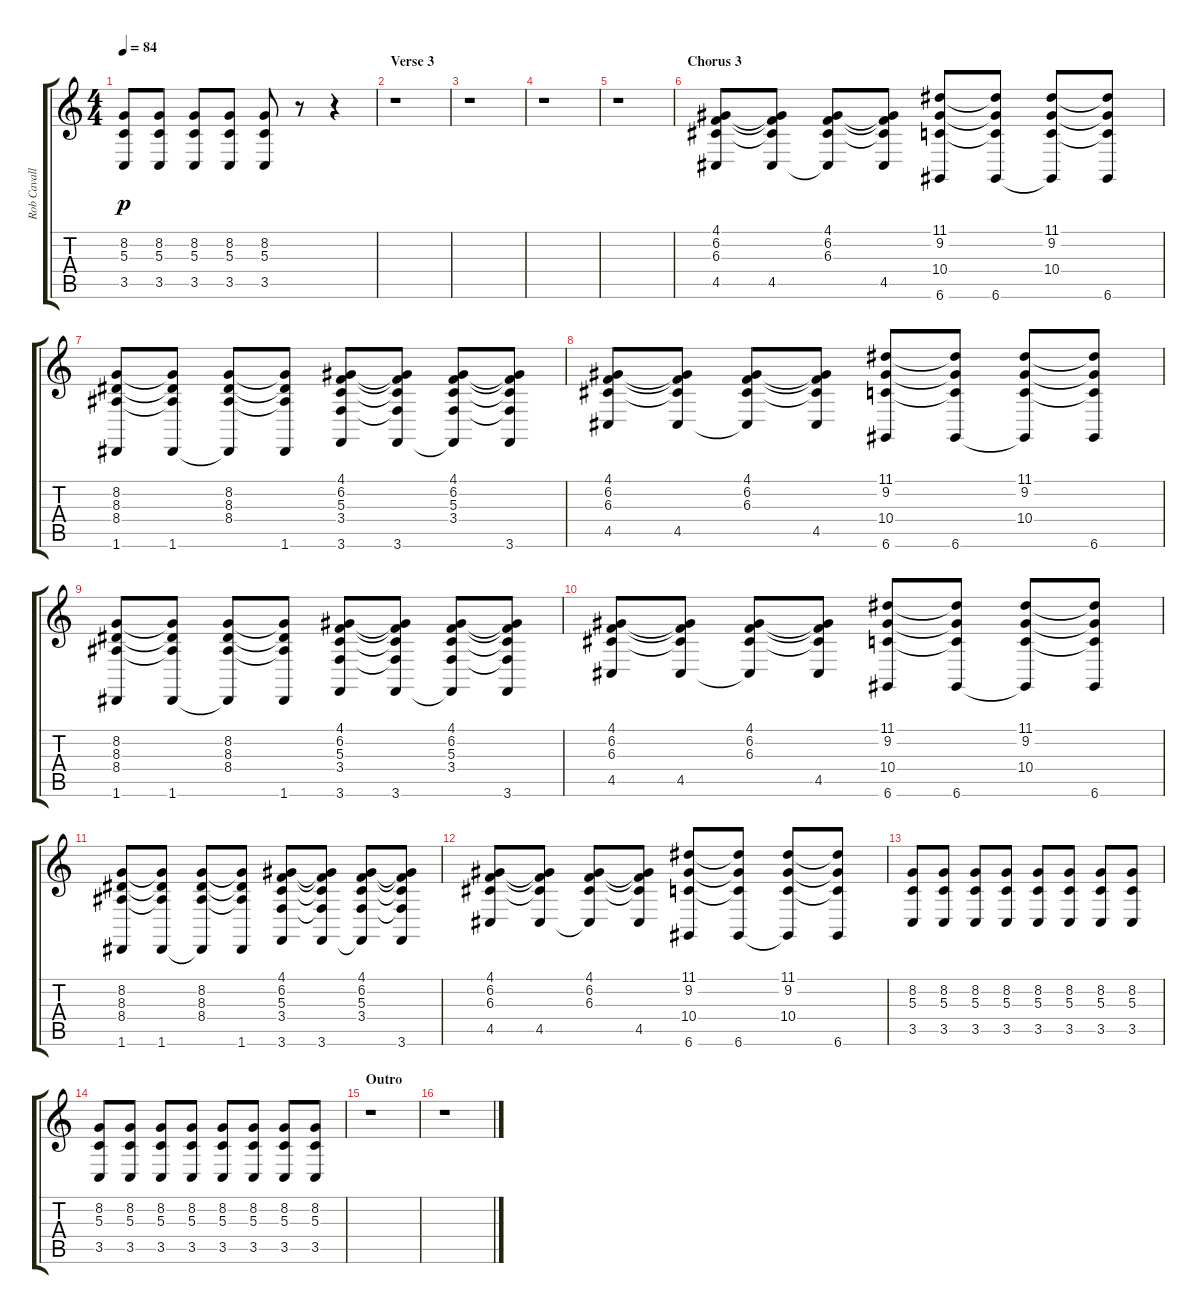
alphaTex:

\track ("Rob Cavallo" "Rob Cavall") {instrument brightacousticpiano}
\staff {score tabs}
\tuning (E4 B3 G3 D3 A2 D2) {hide}
\ts (4 4)
\tempo 84
\clef g2
\ks c
(8.2 5.3 3.5).8{dy p} (8.2 5.3 3.5).8 (8.2 5.3 3.5).8 (8.2 5.3 3.5).8 (8.2 5.3 3.5).8 r.8 r.4 |
\section ("" "Verse 3")
r.1 |
r.1 |
r.1 |
r.1 |
\section ("" "Chorus 3")
(4.1 6.2 6.3 4.5).8 (4.1{t} 6.2{t} 6.3{t} 4.5).8 (4.1 6.2 6.3 4.5{t}).8 (4.1{t} 6.2{t} 6.3{t} 4.5).8 (11.1 9.2 10.4 6.6).8 (11.1{t} 9.2{t} 10.4{t} 6.6).8 (11.1 9.2 10.4 6.6{t}).8 (11.1{t} 9.2{t} 10.4{t} 6.6).8 |
(8.2 8.3 8.4 1.6).8 (8.2{t} 8.3{t} 8.4{t} 1.6).8 (8.2 8.3 8.4 1.6{t}).8 (8.2{t} 8.3{t} 8.4{t} 1.6).8 (4.1 6.2 5.3 3.4 3.6).8 (4.1{t} 6.2{t} 5.3{t} 3.4{t} 3.6).8 (4.1 6.2 5.3 3.4 3.6{t}).8 (4.1{t} 6.2{t} 5.3{t} 3.4{t} 3.6).8 |
(4.1 6.2 6.3 4.5).8 (4.1{t} 6.2{t} 6.3{t} 4.5).8 (4.1 6.2 6.3 4.5{t}).8 (4.1{t} 6.2{t} 6.3{t} 4.5).8 (11.1 9.2 10.4 6.6).8 (11.1{t} 9.2{t} 10.4{t} 6.6).8 (11.1 9.2 10.4 6.6{t}).8 (11.1{t} 9.2{t} 10.4{t} 6.6).8 |
(8.2 8.3 8.4 1.6).8 (8.2{t} 8.3{t} 8.4{t} 1.6).8 (8.2 8.3 8.4 1.6{t}).8 (8.2{t} 8.3{t} 8.4{t} 1.6).8 (4.1 6.2 5.3 3.4 3.6).8 (4.1{t} 6.2{t} 5.3{t} 3.4{t} 3.6).8 (4.1 6.2 5.3 3.4 3.6{t}).8 (4.1{t} 6.2{t} 5.3{t} 3.4{t} 3.6).8 |
(4.1 6.2 6.3 4.5).8 (4.1{t} 6.2{t} 6.3{t} 4.5).8 (4.1 6.2 6.3 4.5{t}).8 (4.1{t} 6.2{t} 6.3{t} 4.5).8 (11.1 9.2 10.4 6.6).8 (11.1{t} 9.2{t} 10.4{t} 6.6).8 (11.1 9.2 10.4 6.6{t}).8 (11.1{t} 9.2{t} 10.4{t} 6.6).8 |
(8.2 8.3 8.4 1.6).8 (8.2{t} 8.3{t} 8.4{t} 1.6).8 (8.2 8.3 8.4 1.6{t}).8 (8.2{t} 8.3{t} 8.4{t} 1.6).8 (4.1 6.2 5.3 3.4 3.6).8 (4.1{t} 6.2{t} 5.3{t} 3.4{t} 3.6).8 (4.1 6.2 5.3 3.4 3.6{t}).8 (4.1{t} 6.2{t} 5.3{t} 3.4{t} 3.6).8 |
(4.1 6.2 6.3 4.5).8 (4.1{t} 6.2{t} 6.3{t} 4.5).8 (4.1 6.2 6.3 4.5{t}).8 (4.1{t} 6.2{t} 6.3{t} 4.5).8 (11.1 9.2 10.4 6.6).8 (11.1{t} 9.2{t} 10.4{t} 6.6).8 (11.1 9.2 10.4 6.6{t}).8 (11.1{t} 9.2{t} 10.4{t} 6.6).8 |
(8.2 5.3 3.5).8 (8.2 5.3 3.5).8 (8.2 5.3 3.5).8 (8.2 5.3 3.5).8 (8.2 5.3 3.5).8 (8.2 5.3 3.5).8 (8.2 5.3 3.5).8 (8.2 5.3 3.5).8 |
(8.2 5.3 3.5).8 (8.2 5.3 3.5).8 (8.2 5.3 3.5).8 (8.2 5.3 3.5).8 (8.2 5.3 3.5).8 (8.2 5.3 3.5).8 (8.2 5.3 3.5).8 (8.2 5.3 3.5).8 |
\section ("" "Outro")
r.1 |
r.1
